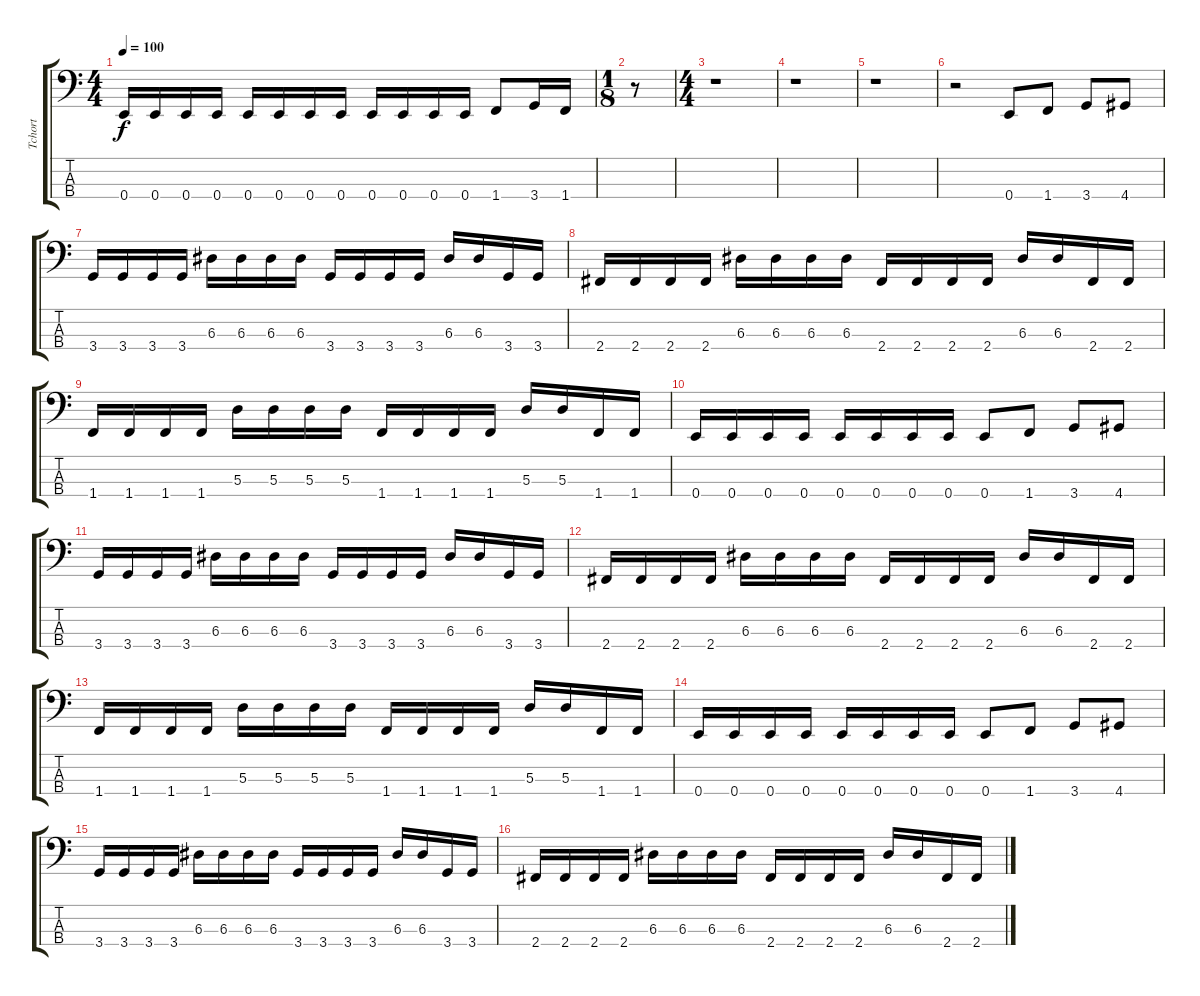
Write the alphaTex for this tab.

\track ("Tchort" "Tchort") {instrument electricbasspick}
\staff {score tabs}
\tuning (G2 D2 A1 E1) {hide}
\ts (4 4)
\tempo 100
\clef f4
\ks c
0.4.16{dy f} 0.4.16 0.4.16 0.4.16 0.4.16 0.4.16 0.4.16 0.4.16 0.4.16 0.4.16 0.4.16 0.4.16 1.4.8 3.4.16 1.4.16 |
\ts (1 8)
r.8 |
\ts (4 4)
r.1 |
r.1 |
r.1 |
r.2 0.4.8 1.4.8 3.4.8 4.4.8 |
3.4.16 3.4.16 3.4.16 3.4.16 6.3.16 6.3.16 6.3.16 6.3.16 3.4.16 3.4.16 3.4.16 3.4.16 6.3.16 6.3.16 3.4.16 3.4.16 |
2.4.16 2.4.16 2.4.16 2.4.16 6.3.16 6.3.16 6.3.16 6.3.16 2.4.16 2.4.16 2.4.16 2.4.16 6.3.16 6.3.16 2.4.16 2.4.16 |
1.4.16 1.4.16 1.4.16 1.4.16 5.3.16 5.3.16 5.3.16 5.3.16 1.4.16 1.4.16 1.4.16 1.4.16 5.3.16 5.3.16 1.4.16 1.4.16 |
0.4.16 0.4.16 0.4.16 0.4.16 0.4.16 0.4.16 0.4.16 0.4.16 0.4.8 1.4.8 3.4.8 4.4.8 |
3.4.16 3.4.16 3.4.16 3.4.16 6.3.16 6.3.16 6.3.16 6.3.16 3.4.16 3.4.16 3.4.16 3.4.16 6.3.16 6.3.16 3.4.16 3.4.16 |
2.4.16 2.4.16 2.4.16 2.4.16 6.3.16 6.3.16 6.3.16 6.3.16 2.4.16 2.4.16 2.4.16 2.4.16 6.3.16 6.3.16 2.4.16 2.4.16 |
1.4.16 1.4.16 1.4.16 1.4.16 5.3.16 5.3.16 5.3.16 5.3.16 1.4.16 1.4.16 1.4.16 1.4.16 5.3.16 5.3.16 1.4.16 1.4.16 |
0.4.16 0.4.16 0.4.16 0.4.16 0.4.16 0.4.16 0.4.16 0.4.16 0.4.8 1.4.8 3.4.8 4.4.8 |
3.4.16 3.4.16 3.4.16 3.4.16 6.3.16 6.3.16 6.3.16 6.3.16 3.4.16 3.4.16 3.4.16 3.4.16 6.3.16 6.3.16 3.4.16 3.4.16 |
2.4.16 2.4.16 2.4.16 2.4.16 6.3.16 6.3.16 6.3.16 6.3.16 2.4.16 2.4.16 2.4.16 2.4.16 6.3.16 6.3.16 2.4.16 2.4.16
